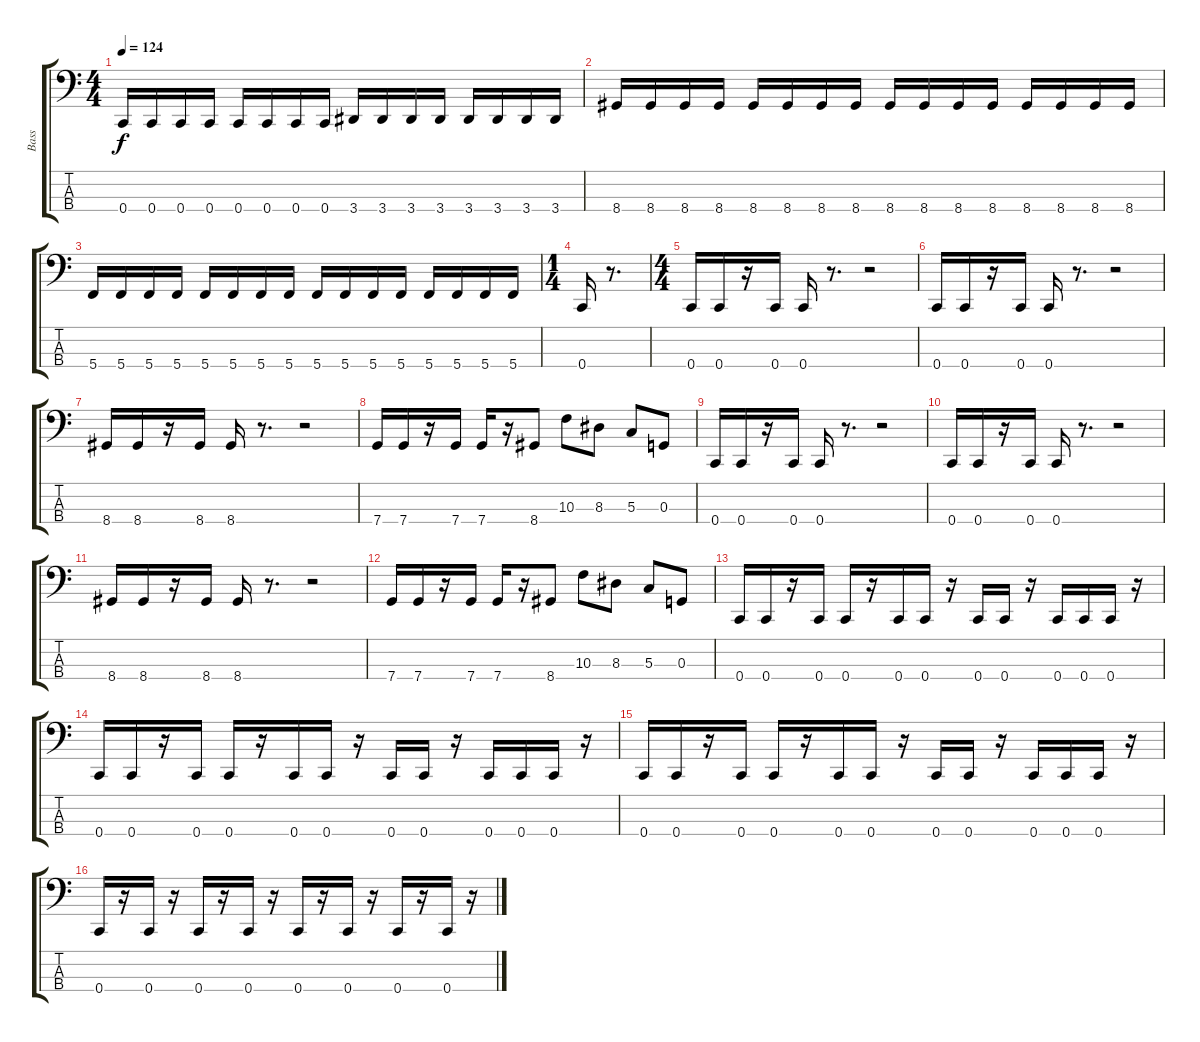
\track ("Bass" "Bass") {instrument electricbassfinger}
\staff {score tabs}
\tuning (F2 C2 G1 C1) {hide}
\ts (4 4)
\tempo 124
\clef f4
\ks c
0.4.16{dy f} 0.4.16 0.4.16 0.4.16 0.4.16 0.4.16 0.4.16 0.4.16 3.4.16 3.4.16 3.4.16 3.4.16 3.4.16 3.4.16 3.4.16 3.4.16 |
8.4.16 8.4.16 8.4.16 8.4.16 8.4.16 8.4.16 8.4.16 8.4.16 8.4.16 8.4.16 8.4.16 8.4.16 8.4.16 8.4.16 8.4.16 8.4.16 |
5.4.16 5.4.16 5.4.16 5.4.16 5.4.16 5.4.16 5.4.16 5.4.16 5.4.16 5.4.16 5.4.16 5.4.16 5.4.16 5.4.16 5.4.16 5.4.16 |
\ts (1 4)
0.4.16 r.8{d} |
\ts (4 4)
0.4.16 0.4.16 r.16 0.4.16 0.4.16 r.8{d} r.2 |
0.4.16 0.4.16 r.16 0.4.16 0.4.16 r.8{d} r.2 |
8.4.16 8.4.16 r.16 8.4.16 8.4.16 r.8{d} r.2 |
7.4.16 7.4.16 r.16 7.4.16 7.4.16 r.16 8.4.8 10.3.8 8.3.8 5.3.8 0.3.8 |
0.4.16 0.4.16 r.16 0.4.16 0.4.16 r.8{d} r.2 |
0.4.16 0.4.16 r.16 0.4.16 0.4.16 r.8{d} r.2 |
8.4.16 8.4.16 r.16 8.4.16 8.4.16 r.8{d} r.2 |
7.4.16 7.4.16 r.16 7.4.16 7.4.16 r.16 8.4.8 10.3.8 8.3.8 5.3.8 0.3.8 |
0.4.16 0.4.16 r.16 0.4.16 0.4.16 r.16 0.4.16 0.4.16 r.16 0.4.16 0.4.16 r.16 0.4.16 0.4.16 0.4.16 r.16 |
0.4.16 0.4.16 r.16 0.4.16 0.4.16 r.16 0.4.16 0.4.16 r.16 0.4.16 0.4.16 r.16 0.4.16 0.4.16 0.4.16 r.16 |
0.4.16 0.4.16 r.16 0.4.16 0.4.16 r.16 0.4.16 0.4.16 r.16 0.4.16 0.4.16 r.16 0.4.16 0.4.16 0.4.16 r.16 |
0.4.16 r.16 0.4.16 r.16 0.4.16 r.16 0.4.16 r.16 0.4.16 r.16 0.4.16 r.16 0.4.16 r.16 0.4.16 r.16
